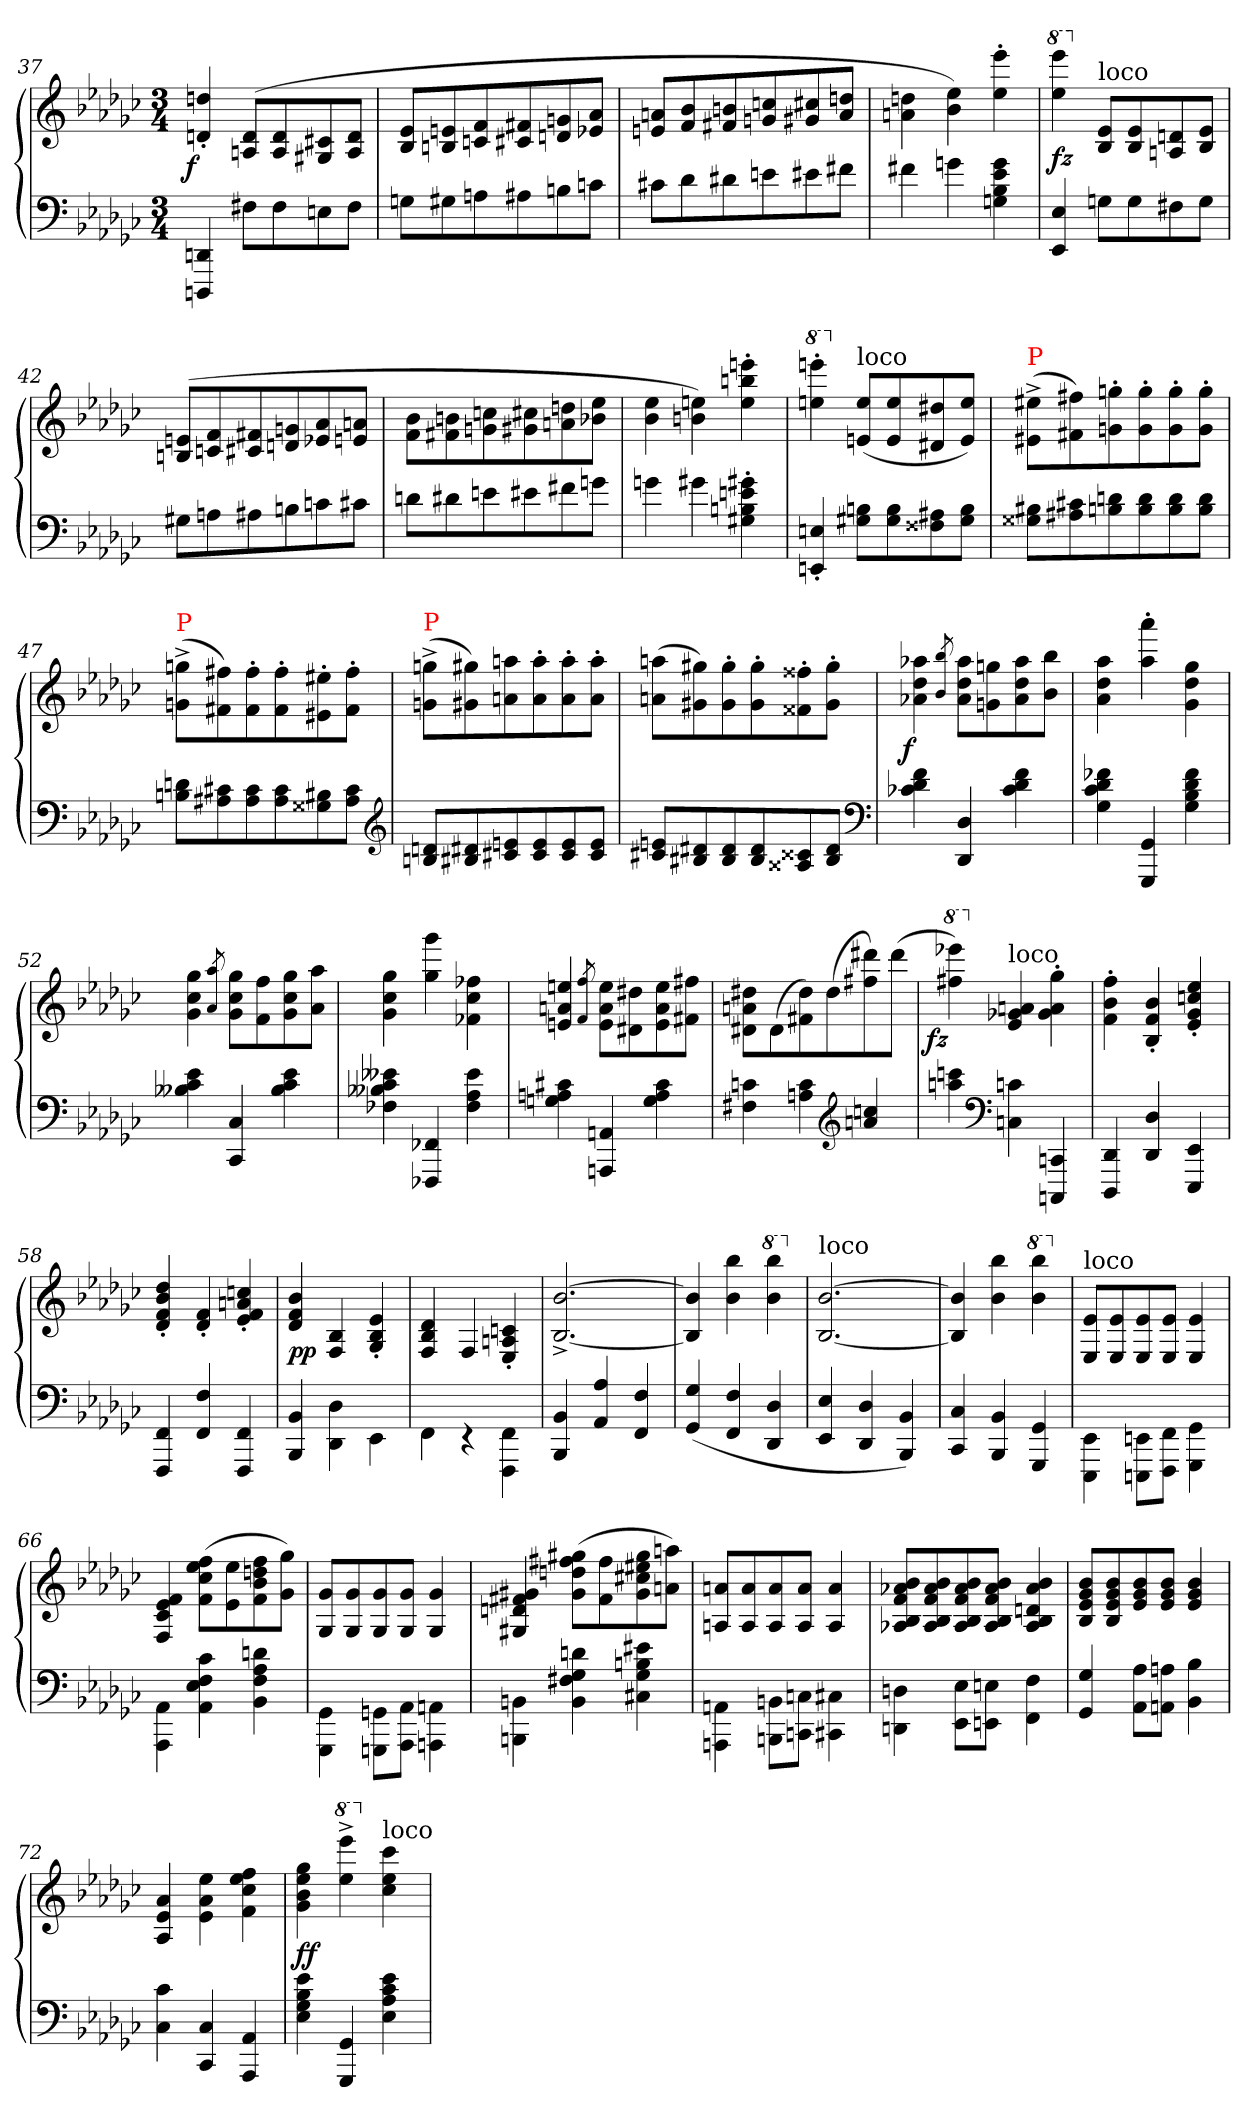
**kern	**kern	**dynam
*part1	*part1	*part1
*staff2	*staff1	*staff1/2
*clefF4	*clefG2	*
*k[b-e-a-d-g-c-]	*k[b-e-a-d-g-c-]	*
*e-:	*e-:	*
*M3/4	*M3/4	*
=37	=37	=37
!	!	!LO:DY:rj
4DDn/ 4DDDn/	4ddn'> 4dn'>	f
8F#X\L	(>8d/ 8An/L	.
8F#\	8d/ 8A/	.
8En	8c#X 8G#X	.
8F#\J	8d/ 8A/J	.
=38	=38	=38
8GnL	8e- 8B-L	.
8G#X	8en 8Bn	.
8An	8f 8cn	.
8A#X	8f#X 8c#X	.
8Bn	8gn 8dn	.
8cnJ	8a- 8e-XJ	.
=39	=39	=39
8c#XL	8an 8enL	.
8d-	8b- 8f	.
8d#X	8bn 8f#X	.
8e	8ccn 8gn	.
8e#X	8cc#X 8g#X	.
8f#XJ	8ddn 8aJ	.
=40	=40	=40
4f#X	4ddn\ 4an\	.
4gn	4ee-\ 4b-\)	.
4g 4e- 4B- 4Gn	4eee-' 4ee-'	.
=41	=41	=41
*	*8va	*
4E- 4EE-	4eeee- 4eee-	fz
*	*X8va	*
!	!LO:TX:a:t=loco	!
8GnL	8e- 8B-L	.
8G	8e- 8B-	.
8F#X	8dn 8An	.
8GJ	8e- 8B-J	.
=42	=42	=42
8G#XL	(>8en 8BnL	.
8An	8f 8cn	.
8A#X	8f#X 8c#X	.
8Bn	8gn 8dn	.
8c	8a- 8e-X	.
8c#XJ	8an 8enJ	.
=43	=43	=43
8dnL	8b-\ 8f\L	.
8d#X	8bn 8f#X	.
8en	8ccn 8gn	.
8e#X	8cc#X 8g#X	.
8f#	8ddn 8an	.
8gnJ	8ee- 8b-XJ	.
=44	=44	=44
4gn	4ee-\ 4b-\	.
4g#X	4een\ 4bn\)	.
4g#X' 4en' 4Bn' 4G#X'	4eeen' 4bbn' 4ee'	.
=45	=45	=45
*	*8va	*
4En'< 4EEn'<	4eeeen'> 4eeen'>	.
*	*X8va	*
!	!LO:TX:a:t=loco	!
8Bn 8G#XL	(<8ee/ 8en/L	.
8B 8G#	8ee 8e	.
8A#X 8F##X	8dd#X 8d#X	.
8B 8G#J	8ee 8eJ)	.
=46	=46	=46
!	!LO:TX:a:color=red:t=P	!
8B#X 8G##XL	(>8ee#X^< 8e#X^<L	.
8c#X 8A#X	8ff#X 8f#X)	.
8dn 8Bn	8ggn' 8gn'	.
8d 8B	8gg' 8g'	.
8d 8B	8gg' 8g'	.
8d 8BJ	8gg' 8g'J	.
=47	=47	=47
!	!LO:TX:a:color=red:t=P	!
8dn 8BnL	(>8ggn^< 8gn^<L	.
8c#X 8A#X	8ff#X 8f#X)	.
8c# 8A#	8ff#' 8f#'	.
8c# 8A#	8ff#' 8f#'	.
8B#X 8G##X	8ee#X' 8e#X'	.
8c# 8A#J	8ff#' 8f#'J	.
*clefG2	*	*
=48	=48	=48
!	!LO:TX:a:color=red:t=P	!
8dn 8BnL	(>8ggn^< 8gn^<L	.
8d#X 8B#X	8gg#X 8g#X)	.
8en 8c#X	8aan 8an	.
8e 8c#	8aa' 8a'	.
8e 8c#	8aa' 8a'	.
8e 8c#J	8aa' 8a'J	.
=49	=49	=49
8en 8c#XL	(>8aan 8anL	.
8d#X 8B#X	8gg#X 8g#X)	.
8d# 8B#	8gg#' 8g#'	.
8d# 8B#	8gg#' 8g#'	.
8c##X 8A##X	8ff##X' 8f##X'	.
8d# 8B#J	8gg#' 8g#'J	.
*clefF4	*	*
=50	=50	=50
!	!	!LO:DY:rj
4f 4d- 4c-X	4aa-X 4dd- 4a-X	f
.	8qbb-/ 8qb-/	.
4D- 4DD-	8aa- 8dd- 8a-L	.
.	8ggn 8gn	.
4f 4d- 4c-	8aa- 8dd- 8a-	.
.	8bb- 8b-J	.
=51	=51	=51
4f-X 4d- 4c- 4G-	4aa- 4dd- 4a-	.
4GG- 4GGG-	4aaa-'> 4aa-'>	.
4f- 4d- 4B- 4G-	4gg- 4dd- 4g-	.
=52	=52	=52
4e- 4c- 4B--X	4gg- 4cc- 4g-	.
.	8qaa-/ 8qa-/	.
4C- 4CC-	8gg- 8cc- 8g-L	.
.	8ff 8f	.
4e- 4c- 4B--	8gg- 8cc- 8g-	.
.	8aa- 8a-J	.
=53	=53	=53
4e--X 4c- 4B--X 4F-X	4gg- 4cc- 4g-	.
4FF-X 4FFF-X	4ggg- 4gg-	.
4e-- 4A- 4F-	4ff-X 4cc- 4f-X	.
=54	=54	=54
4c#X 4An 4Gn	4een/ 4an/ 4en/	.
.	8qff/ 8qf/	.
4AAn 4AAAn	8ee\ 8a\ 8e\L	.
.	8dd#X 8d#X	.
4c# 4A 4G	8ee 8a 8e	.
.	8ff#X 8f#XJ	.
=55	=55	=55
4cn 4F#X	8dd#X 8an 8d#XL	.
.	(>8d#	.
4c 4An	8dd# 8f#X)	.
.	(>8dd#	.
*clefG2	*	*
4cc/ 4an/	8ddd#X 8ff#X)	.
.	(>8ddd#J	.
=56	=56	=56
*	*8va	*
!	!	!LO:DY:rj
4cccn 4aan	4eeee-X 4fff#X)	fz
*clefF4	*	*
*	*X8va	*
!	!LO:TX:a:t=loco	!
4cn 4Cn	4an 4g-X 4e-	.
4CCn 4CCCn	4gg-' 4a' 4g-'	.
=57	=57	=57
4DD- 4DDD-	4ff' 4b-' 4f'	.
4D- 4DD-	4b-' 4f' 4B-'	.
4EE- 4EEE-	4ee-' 4ccn' 4g-' 4e-'	.
=58	=58	=58
4FF 4FFF	4dd-' 4b-' 4f' 4d-'	.
4F 4FF	4f' 4d-'	.
4FF 4FFF	4ccn' 4an' 4f' 4e-'	.
=59	=59	=59
4BB- 4BBB-	4b- 4f 4d-	pp
4D-\ 4DD-\	4B-/ 4F/	.
4EE-\	4e-'>/ 4B-'>/ 4G-'>/	.
=60	=60	=60
4FF\	4d-/ 4B-/ 4F/	.
4rEE	4F/	.
4FF\ 4FFF\	4cn'>/ 4An'>/ 4E-'>/	.
=61	=61	=61
4BB-/ 4BBB-/	[2.b-^> [2.B-^>	.
4A-/ 4AA-/	.	.
4F/ 4FF/	.	.
=62	=62	=62
(<4G-/ 4GG-/	4b-] 4B-]	.
4F/ 4FF/	4bb- 4b-	.
*	*8va	*
4D-/ 4DD-/	4bbb- 4bb-	.
=63	=63	=63
*	*X8va	*
!	!LO:TX:a:t=loco	!
4E-/ 4EE-/	[2.b- [2.B-	.
4D-/ 4DD-/	.	.
4BB-/ 4BBB-/)	.	.
=64	=64	=64
4C-/ 4CC-/	4b-] 4B-]	.
4BB-/ 4BBB-/	4bb- 4b-	.
*	*8va	*
4GG-/ 4GGG-/	4bbb- 4bb-	.
=65	=65	=65
*	*X8va	*
!	!LO:TX:a:t=loco	!
4EE-\ 4EEE-\	8e-/ 8E-/L	.
.	8e-/ 8E-/	.
8EEn\ 8EEEn\L	8e-/ 8E-/	.
8FF\ 8FFF\J	8e-/ 8E-/J	.
4GG-\ 4GGG-\	4e-/ 4E-/	.
=66	=66	=66
4AA-\ 4AAA-\	4f/ 4e-/ 4c-/ 4F/	.
4c- 4F 4E- 4AA-	(>8ff 8ee- 8cc- 8fL	.
.	8ee- 8e-	.
4dn 4A- 4F 4BB-	8ff 8ddn 8b- 8f	.
.	8gg- 8g-J)	.
=67	=67	=67
4GG-\ 4GGG-\	8g-/ 8G-/L	.
.	8g-/ 8G-/	.
8GGn\ 8GGGn\L	8g-/ 8G-/	.
8AA-\ 8AAA-\J	8g-/ 8G-/J	.
4AAn\ 4AAAn\	4g-/ 4G-/	.
=68	=68	=68
4BBn\ 4BBBn\	4g#X 4f#X 4dn 4G#X	.
4dn 4G- 4F#X 4BB	(>8gg#X 8ff#X 8ddn 8g#L	.
.	8ff# 8f#	.
4e#X 4Bn 4G- 4C#X	8gg# 8ee#X 8cc#X 8g#	.
.	8aan 8anJ)	.
=69	=69	=69
4AAn\ 4AAAn\	8an/ 8An/L	.
.	8a/ 8A/	.
8BBn\ 8BBBn\L	8a/ 8A/	.
8Cn\ 8CCn\J	8a/ 8A/J	.
4C#X\ 4CC#X\	4a/ 4A/	.
=70	=70	=70
4Dn\ 4DDn\	8b-/ 8a-X/ 8f/ 8B-/ 8A-X/L	.
.	8b-/ 8a-/ 8f/ 8B-/ 8A-/	.
8E-\ 8EE-\L	8b-/ 8a-/ 8f/ 8B-/ 8A-/	.
8En\ 8EEn\J	8b-/ 8a-/ 8f/ 8B-/ 8A-/J	.
4F\ 4FF\	4b-/ 4a-/ 4dn/ 4B-/ 4A-/	.
=71	=71	=71
4G-/ 4GG-/	8b- 8g- 8e- 8B-L	.
.	8b- 8g- 8e- 8B-	.
8A-\ 8AA-\L	8b- 8g- 8e-	.
8An 8AAnJ	8b- 8g- 8e-J	.
4B- 4BB-	4b- 4g- 4e-	.
=72	=72	=72
4c- 4C-	4a- 4e- 4A-	.
4C- 4CC-	4ee-\ 4a-\ 4e-\	.
4AA- 4AAA-	4ff\ 4ee-\ 4cc-\ 4f\	.
=73	=73	=73
4e- 4B- 4G- 4E-	4gg- 4ee- 4b- 4g-	ff
*	*8va	*
4GG- 4GGG-	4eeee-^< 4eee-^<	.
*	*X8va	*
!	!LO:TX:a:t=loco	!
4e- 4c- 4A- 4E-	4ccc- 4ee- 4cc-	.
=	=	=
*-	*-	*-
